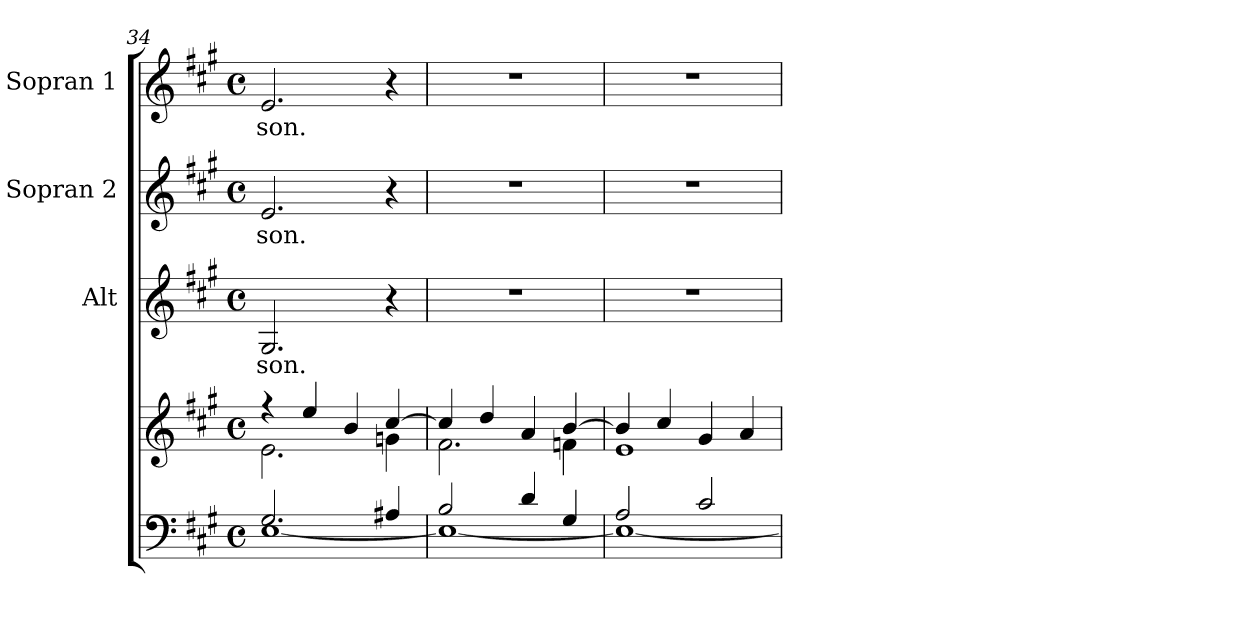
**kern	**kern	**kern	**text	**kern	**text	**kern	**text
*part4	*part4	*part3	*part3	*part2	*part2	*part1	*part1
*staff5	*staff4	*staff3	*staff3	*staff2	*staff2	*staff1	*staff1
*	*	*I"Alt	*	*I"Sopran 2	*	*I"Sopran 1	*
*	*	*I'A.	*	*I'S. 2	*	*I'S. 1	*
*clefF4	*clefG2	*clefG2	*	*clefG2	*	*clefG2	*
*k[f#c#g#]	*k[f#c#g#]	*k[f#c#g#]	*	*k[f#c#g#]	*	*k[f#c#g#]	*
*A:	*A:	*A:	*	*A:	*	*A:	*
*M4/4	*M4/4	*M4/4	*	*M4/4	*	*M4/4	*
*met(c)	*met(c)	*met(c)	*	*met(c)	*	*met(c)	*
=34	=34	=34	=34	=34	=34	=34	=34
*^	*^	*	*	*	*	*	*
!	!	!	!	!	!LO:LY:b	!	!LO:LY:b	!	!LO:LY:b
2.G#/	[<1E	4ree	2.e\	2.G#/	-son.	2.e/	-son.	2.e/	-son.
.	.	4ee/	.	.	.	.	.	.	.
.	.	4b/	.	.	.	.	.	.	.
4A#X/	.	[>4cc#/	4gn\	4r	.	4r	.	4r	.
=35	=35	=35	=35	=35	=35	=35	=35	=35	=35
2B/	1E_	4cc#/]	2.f#\	1r	.	1r	.	1r	.
.	.	4dd/	.	.	.	.	.	.	.
4d/	.	4a/	.	.	.	.	.	.	.
4G#/	.	[>4b/	4fn\	.	.	.	.	.	.
=36	=36	=36	=36	=36	=36	=36	=36	=36	=36
2A/	1E_	4b/]	1e	1r	.	1r	.	1r	.
.	.	4cc#/	.	.	.	.	.	.	.
2c#/	.	4g#/	.	.	.	.	.	.	.
.	.	4a/	.	.	.	.	.	.	.
*v	*v	*	*	*	*	*	*	*	*
*	*v	*v	*	*	*	*	*	*
=	=	=	=	=	=	=	=
*-	*-	*-	*-	*-	*-	*-	*-
